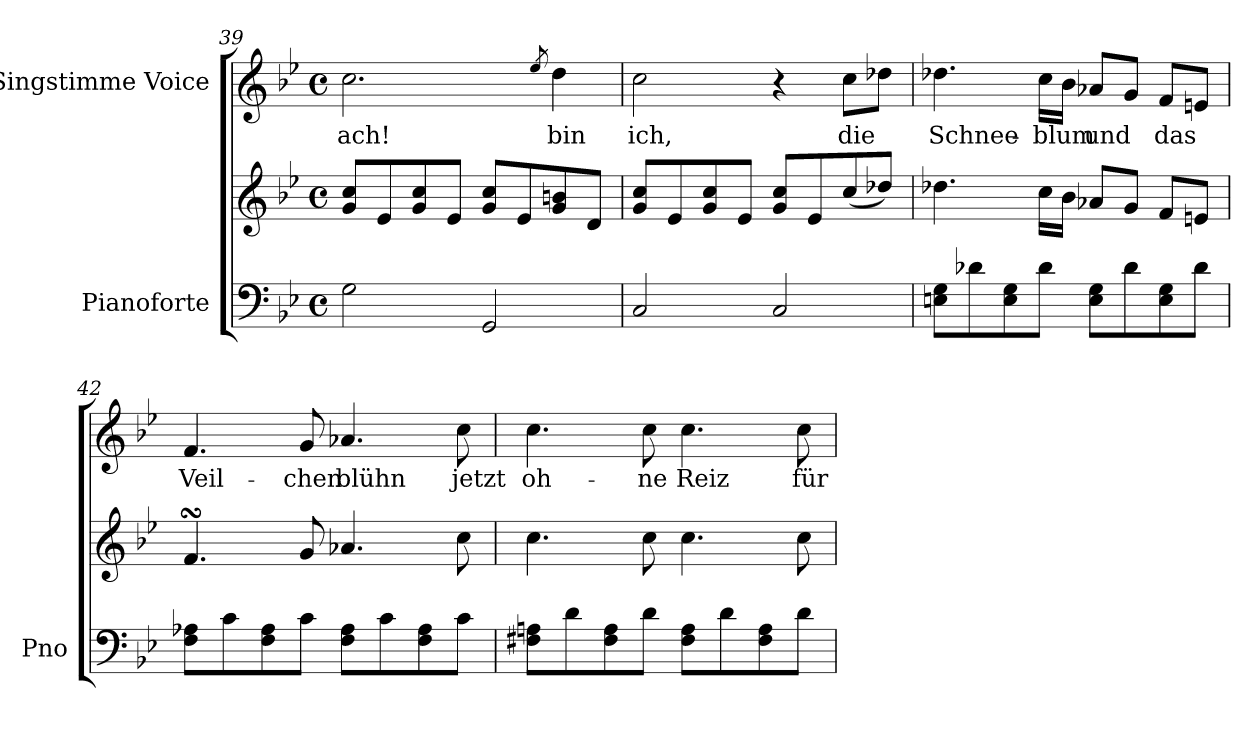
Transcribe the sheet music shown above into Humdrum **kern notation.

**kern	**kern	**kern	**text
*part2	*part2	*part1	*part1
*staff3	*staff2	*staff1	*staff1
*I"Pianoforte	*	*I"Singstimme Voice	*
*I'Pno	*	*	*
*clefF4	*clefG2	*clefG2	*
*k[b-e-]	*k[b-e-]	*k[b-e-]	*
*M4/4	*M4/4	*M4/4	*
*met(c)	*met(c)	*met(c)	*
=39	=39	=39	=39
2G\	8g/ 8cc/L	2.cc\	ach!
.	8e-/	.	.
.	8g/ 8cc/	.	.
.	8e-/J	.	.
2GG/	8g/ 8cc/L	.	.
.	8e-/	.	.
.	.	8qee-/	.
.	8g/ 8bn/	4dd\	bin
.	8d/J	.	.
=40	=40	=40	=40
2C/	8g/ 8cc/L	2cc\	ich,
.	8e-/	.	.
.	8g/ 8cc/	.	.
.	8e-/J	.	.
2C/	8g/ 8cc/L	4r	.
.	8e-/	.	.
.	(8cc/	8cc\L	die
.	8dd-X/J)	8dd-X\J	.
=41	=41	=41	=41
8En\ 8G\L	4.dd-X\	4.dd-j\	Schnee-
8d-X\	.	.	.
8E\ 8G\	.	.	.
8d-\J	16cc\LL	16cc\LL	-blum
.	16b-\JJ	16b-\JJ	.
8E\ 8G\L	8a-X/L	8a-X/L	und
8d-\	8g/J	8g/J	.
8E\ 8G\	8f/L	8f/L	das
8d-\J	8en/J	8en/J	.
=42	=42	=42	=42
8F\ 8A-X\L	4.fsSSS/	4.f/	Veil-
8c\	.	.	.
8F\ 8A-\	.	.	.
8c\J	8g/	8g/	-chen
8F\ 8A-\L	4.a-X/	4.a-X/	blühn
8c\	.	.	.
8F\ 8A-\	.	.	.
8c\J	8cc\	8cc\	jetzt
=43	=43	=43	=43
8F#X\ 8An\L	4.cc\	4.cc\	oh-
8d\	.	.	.
8F#\ 8A\	.	.	.
8d\J	8cc\	8cc\	-ne
8F#\ 8A\L	4.cc\	4.cc\	Reiz
8d\	.	.	.
8F#\ 8A\	.	.	.
8d\J	8cc\	8cc\	für
=	=	=	=
*-	*-	*-	*-
